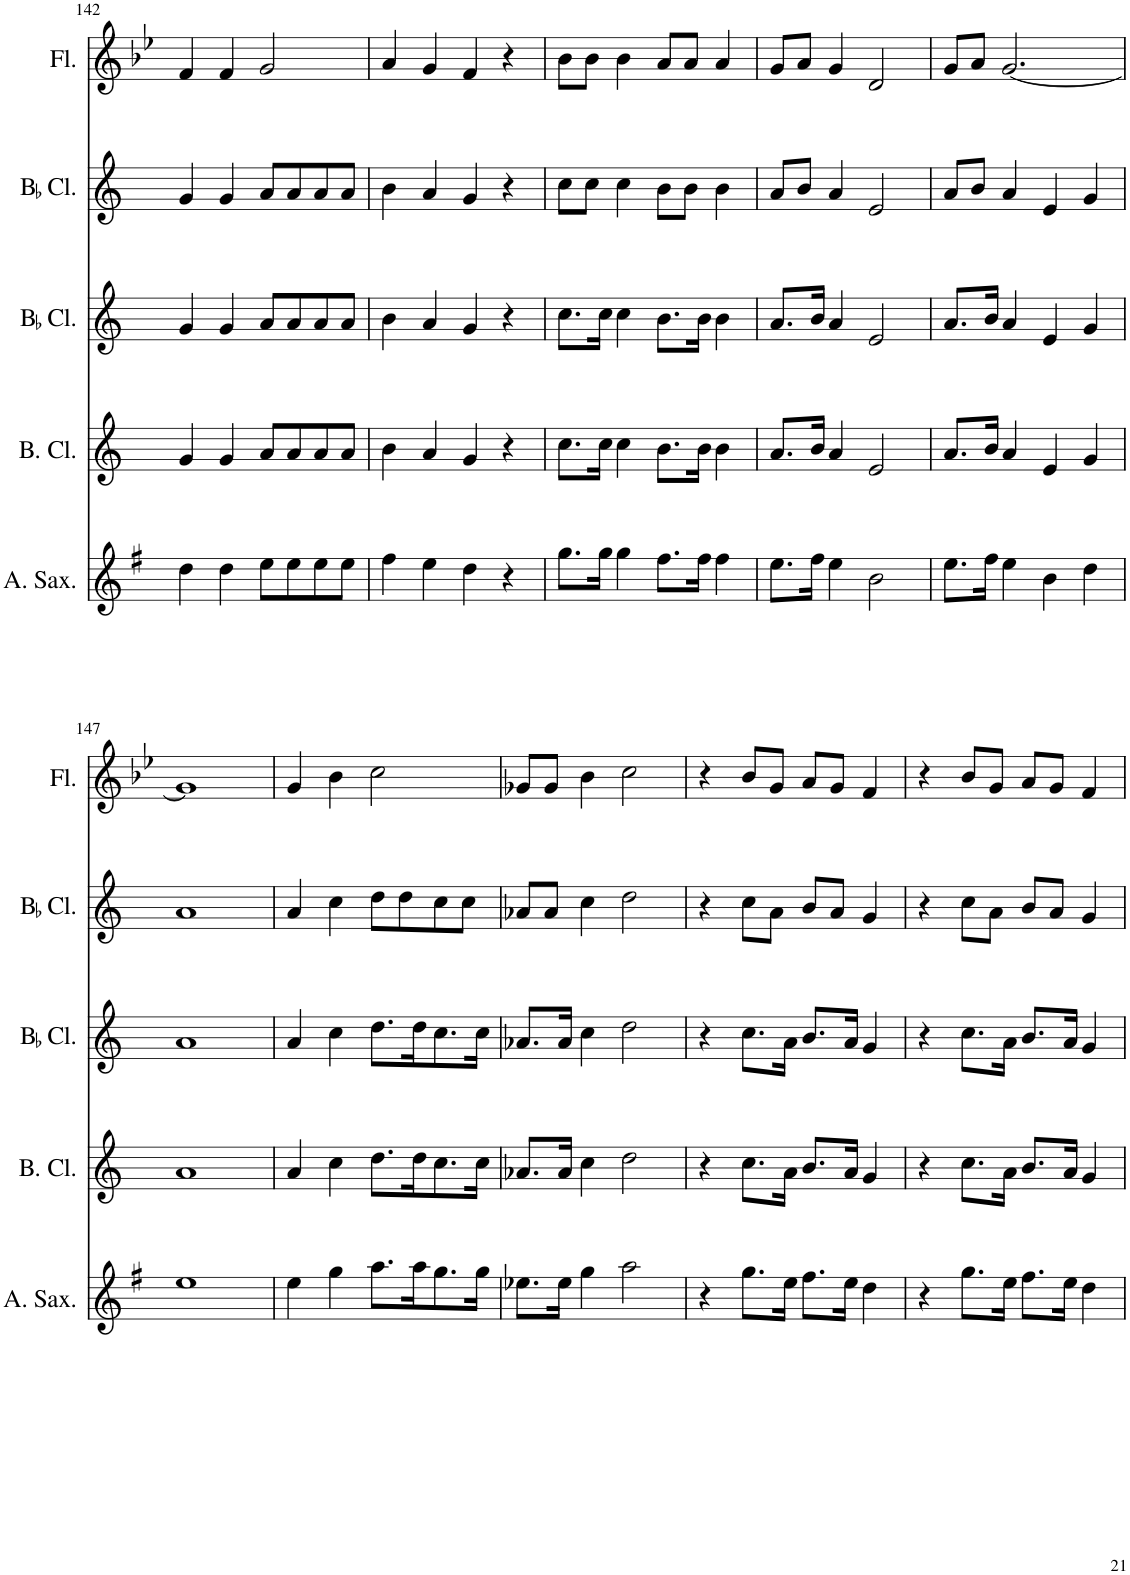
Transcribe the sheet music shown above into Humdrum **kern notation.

**kern	**kern	**kern	**kern	**kern
*part5	*part4	*part3	*part2	*part1
*staff5	*staff4	*staff3	*staff2	*staff1
*I"Alto Saxophone	*I"Bass Clarinet	*I"BaccidentalFlat Clarinet	*I"BaccidentalFlat Clarinet	*I"Flute
*I'A. Sax.	*I'B. Cl.	*I'BaccidentalFlat Cl.	*I'BaccidentalFlat Cl.	*I'Fl.
!!LO:PB:g=z
*clefG2	*clefG2	*clefG2	*clefG2	*clefG2
*Trd5c9	*Trd8c14	*Trd1c2	*Trd1c2	*
*k[f#]	*k[]	*k[]	*k[]	*k[b-e-]
*M2/2	*M2/2	*M2/2	*M2/2	*M2/2
=142	=142	=142	=142	=142
4dd\	4g/	4g/	4g/	4f/
4dd\	4g/	4g/	4g/	4f/
8ee\L	8a/L	8a/L	8a/L	2g/
8ee\	8a/	8a/	8a/	.
8ee\	8a/	8a/	8a/	.
8ee\J	8a/J	8a/J	8a/J	.
=143	=143	=143	=143	=143
4ff#\	4b\	4b\	4b\	4a/
4ee\	4a/	4a/	4a/	4g/
4dd\	4g/	4g/	4g/	4f/
4r	4r	4r	4r	4r
=144	=144	=144	=144	=144
8.gg\L	8.cc\L	8.cc\L	8cc\L	8b-\L
.	.	.	8cc\J	8b-\J
16gg\Jk	16cc\Jk	16cc\Jk	.	.
4gg\	4cc\	4cc\	4cc\	4b-\
8.ff#\L	8.b\L	8.b\L	8b\L	8a/L
.	.	.	8b\J	8a/J
16ff#\Jk	16b\Jk	16b\Jk	.	.
4ff#\	4b\	4b\	4b\	4a/
=145	=145	=145	=145	=145
8.ee\L	8.a/L	8.a/L	8a/L	8g/L
.	.	.	8b/J	8a/J
16ff#\Jk	16b/Jk	16b/Jk	.	.
4ee\	4a/	4a/	4a/	4g/
2b\	2e/	2e/	2e/	2d/
=146	=146	=146	=146	=146
8.ee\L	8.a/L	8.a/L	8a/L	8g/L
.	.	.	8b/J	8a/J
16ff#\Jk	16b/Jk	16b/Jk	.	.
4ee\	4a/	4a/	4a/	[2.g/
4b\	4e/	4e/	4e/	.
4dd\	4g/	4g/	4g/	.
!!LO:LB:g=z
=147	=147	=147	=147	=147
1ee	1a	1a	1a	1g]
=148	=148	=148	=148	=148
4ee\	4a/	4a/	4a/	4g/
4gg\	4cc\	4cc\	4cc\	4b-\
8.aa\L	8.dd\L	8.dd\L	8dd\L	2cc\
.	.	.	8dd\	.
16aa\K	16dd\K	16dd\K	.	.
8.gg\	8.cc\	8.cc\	8cc\	.
.	.	.	8cc\J	.
16gg\Jk	16cc\Jk	16cc\Jk	.	.
=149	=149	=149	=149	=149
8.ee-X\L	8.a-X/L	8.a-X/L	8a-X/L	8g-X/L
.	.	.	8a-/J	8g-/J
16ee-\Jk	16a-/Jk	16a-/Jk	.	.
4gg\	4cc\	4cc\	4cc\	4b-\
2aa\	2dd\	2dd\	2dd\	2cc\
=150	=150	=150	=150	=150
4r	4r	4r	4r	4r
8.gg\L	8.cc\L	8.cc\L	8cc\L	8b-/L
.	.	.	8a\J	8g/J
16ee\Jk	16a\Jk	16a\Jk	.	.
8.ff#\L	8.b/L	8.b/L	8b/L	8a/L
.	.	.	8a/J	8g/J
16ee\Jk	16a/Jk	16a/Jk	.	.
4dd\	4g/	4g/	4g/	4f/
=151	=151	=151	=151	=151
4r	4r	4r	4r	4r
8.gg\L	8.cc\L	8.cc\L	8cc\L	8b-/L
.	.	.	8a\J	8g/J
16ee\Jk	16a\Jk	16a\Jk	.	.
8.ff#\L	8.b/L	8.b/L	8b/L	8a/L
.	.	.	8a/J	8g/J
16ee\Jk	16a/Jk	16a/Jk	.	.
4dd\	4g/	4g/	4g/	4f/
=	=	=	=	=
*-	*-	*-	*-	*-
